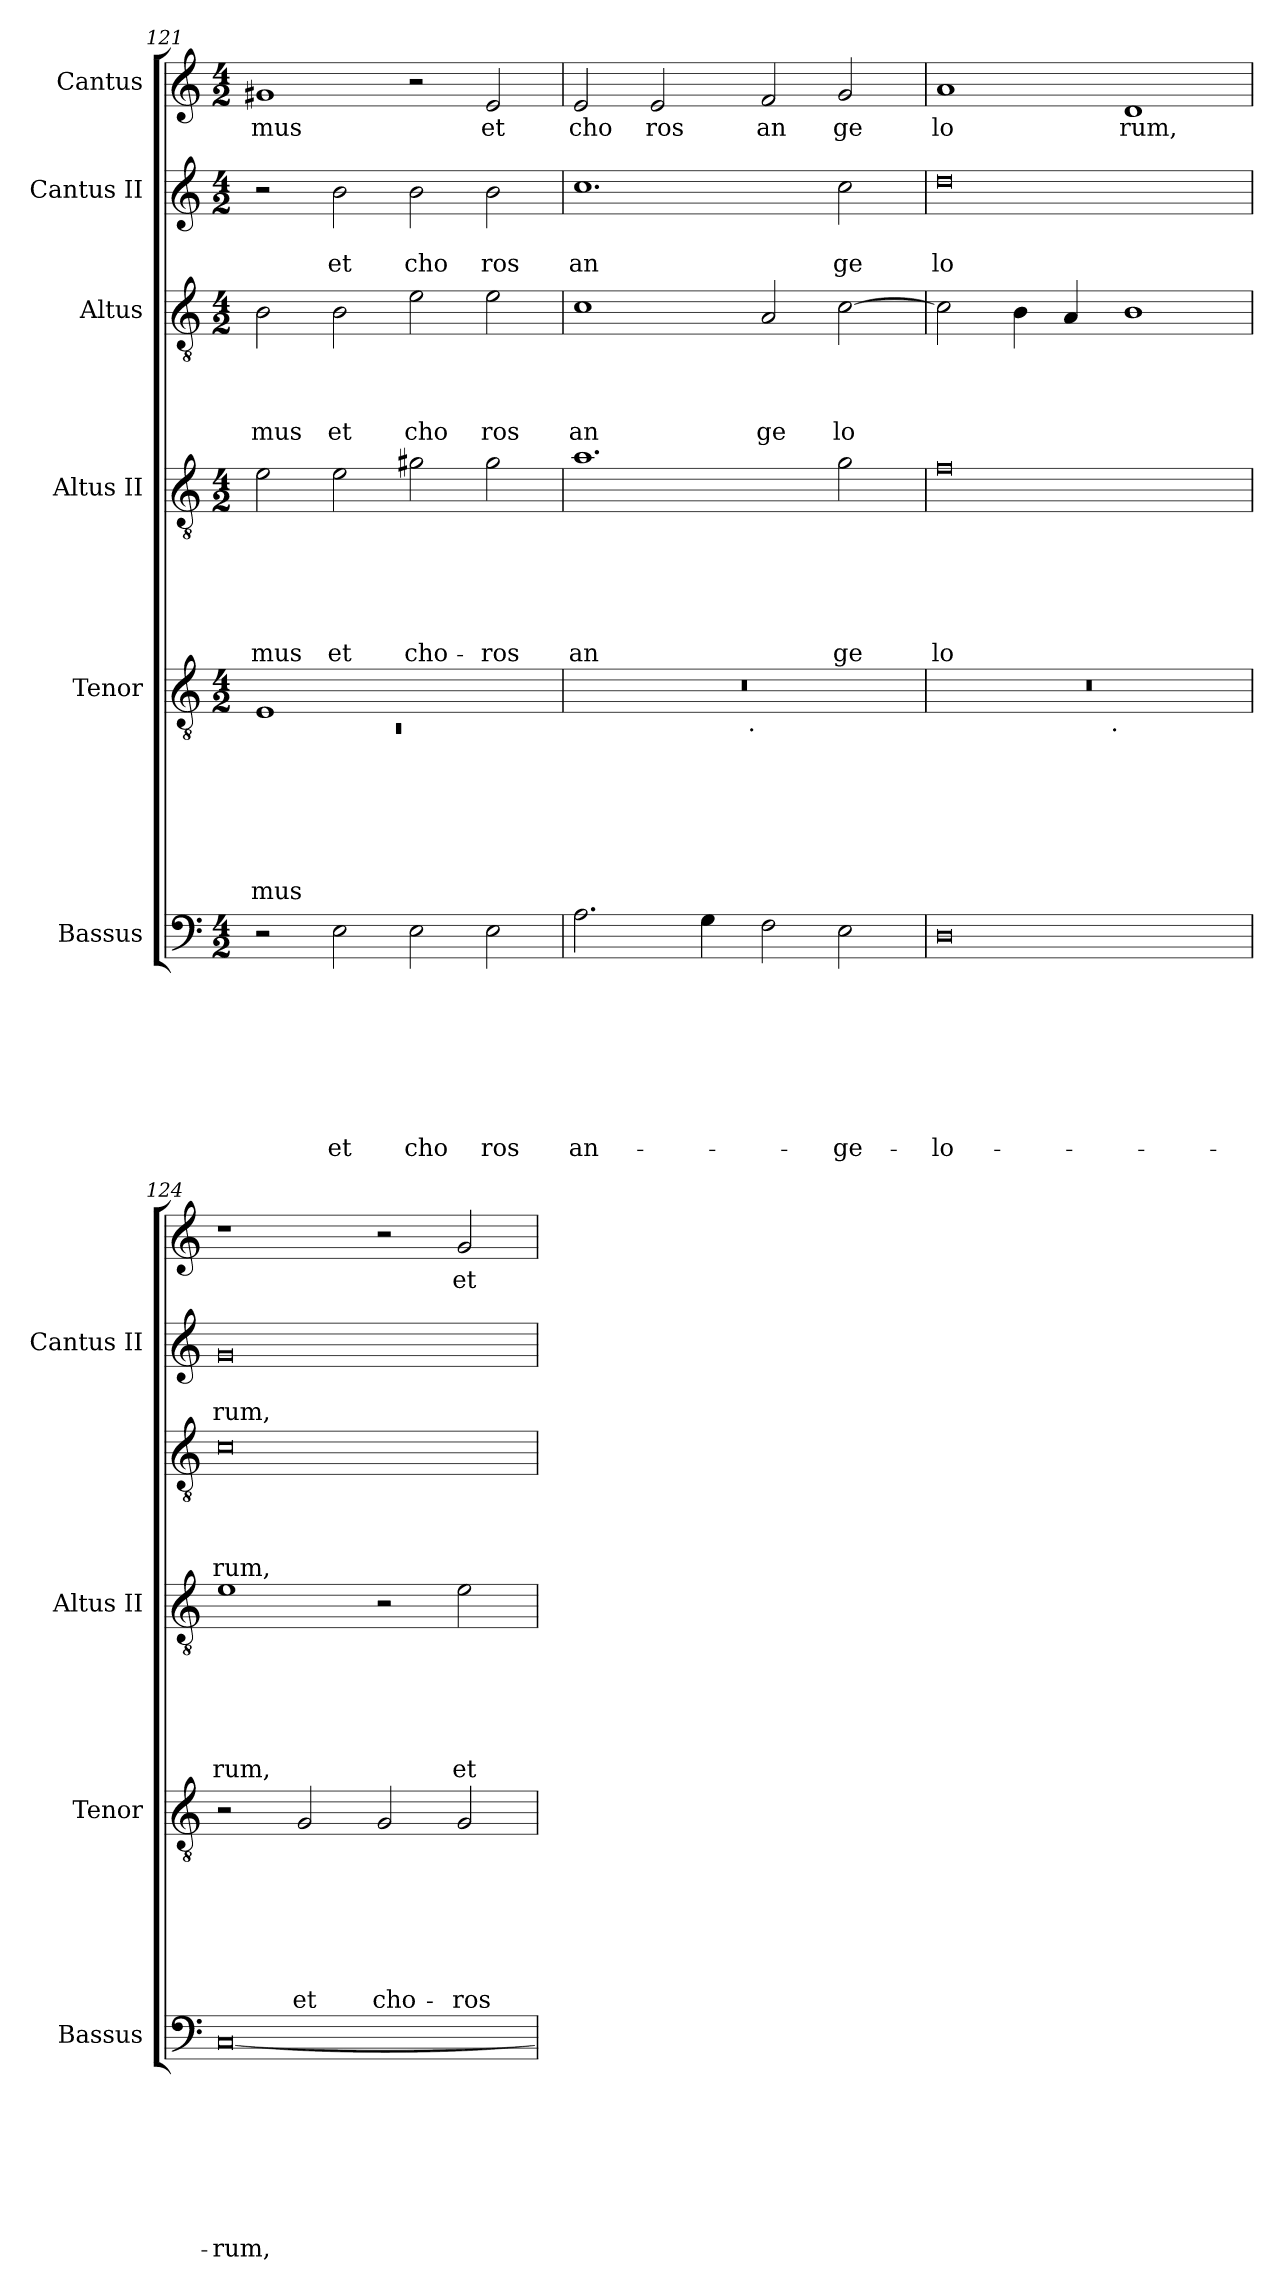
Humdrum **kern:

**kern	**text	**text	**text	**text	**text	**text	**text	**text	**kern	**text	**text	**text	**text	**text	**text	**text	**kern	**text	**text	**text	**text	**text	**text	**kern	**text	**text	**text	**text	**kern	**text	**text	**kern	**text
*part6	*part6	*part6	*part6	*part6	*part6	*part6	*part6	*part6	*part5	*part5	*part5	*part5	*part5	*part5	*part5	*part5	*part4	*part4	*part4	*part4	*part4	*part4	*part4	*part3	*part3	*part3	*part3	*part3	*part2	*part2	*part2	*part1	*part1
*staff6	*staff6	*staff6	*staff6	*staff6	*staff6	*staff6	*staff6	*staff6	*staff5	*staff5	*staff5	*staff5	*staff5	*staff5	*staff5	*staff5	*staff4	*staff4	*staff4	*staff4	*staff4	*staff4	*staff4	*staff3	*staff3	*staff3	*staff3	*staff3	*staff2	*staff2	*staff2	*staff1	*staff1
*I"Bassus	*	*	*	*	*	*	*	*	*I"Tenor	*	*	*	*	*	*	*	*I"Altus II	*	*	*	*	*	*	*I"Altus	*	*	*	*	*I"Cantus II	*	*	*I"Cantus	*
*I'Bassus	*	*	*	*	*	*	*	*	*I'Tenor	*	*	*	*	*	*	*	*I'Altus II	*	*	*	*	*	*	*	*	*	*	*	*I'Cantus II	*	*	*	*
*clefF4	*	*	*	*	*	*	*	*	*clefGv2	*	*	*	*	*	*	*	*clefGv2	*	*	*	*	*	*	*clefGv2	*	*	*	*	*clefG2	*	*	*clefG2	*
*k[]	*	*	*	*	*	*	*	*	*k[]	*	*	*	*	*	*	*	*k[]	*	*	*	*	*	*	*k[]	*	*	*	*	*k[]	*	*	*k[]	*
*C:	*	*	*	*	*	*	*	*	*C:	*	*	*	*	*	*	*	*C:	*	*	*	*	*	*	*C:	*	*	*	*	*C:	*	*	*C:	*
*M4/2	*	*	*	*	*	*	*	*	*M4/2	*	*	*	*	*	*	*	*M4/2	*	*	*	*	*	*	*M4/2	*	*	*	*	*M4/2	*	*	*M4/2	*
=121	=121	=121	=121	=121	=121	=121	=121	=121	=121	=121	=121	=121	=121	=121	=121	=121	=121	=121	=121	=121	=121	=121	=121	=121	=121	=121	=121	=121	=121	=121	=121	=121	=121
*	*	*	*	*	*	*	*	*	*^	*	*	*	*	*	*	*	*	*	*	*	*	*	*	*	*	*	*	*	*	*	*	*	*
!	!	!	!	!	!	!	!	!	!	!LO:N:vis=1	!	!	!	!	!	!	!LO:LY:b	!	!	!	!	!	!	!LO:LY:b	!	!	!	!	!LO:LY:b	!	!	!	!	!LO:LY:b
2r	.	.	.	.	.	.	.	.	1E	0rC	.	.	.	.	.	.	-mus	2e\	.	.	.	.	.	-mus	2B\	.	.	.	mus	2r	.	.	1g#X	mus
!	!	!	!	!	!	!	!	!LO:LY:b	!	!	!	!	!	!	!	!	!	!	!	!	!	!	!	!LO:LY:b	!	!	!	!	!LO:LY:b	!	!	!LO:LY:b	!	!
2E\	.	.	.	.	.	.	.	et	.	.	.	.	.	.	.	.	.	2e\	.	.	.	.	.	et	2B\	.	.	.	et	2b\	.	et	.	.
!	!	!	!	!	!	!	!	!LO:LY:b	!	!	!	!	!	!	!	!	!	!	!	!	!	!	!	!LO:LY:b	!	!	!	!	!LO:LY:b	!	!	!LO:LY:b	!	!
2E\	.	.	.	.	.	.	.	cho	1ryy	.	.	.	.	.	.	.	.	2g#X\	.	.	.	.	.	cho-	2e\	.	.	.	cho	2b\	.	cho	2r	.
!	!	!	!	!	!	!	!	!LO:LY:b	!	!	!	!	!	!	!	!	!	!	!	!	!	!	!	!LO:LY:b	!	!	!	!	!LO:LY:b	!	!	!LO:LY:b	!	!LO:LY:b
2E\	.	.	.	.	.	.	.	ros	.	.	.	.	.	.	.	.	.	2g#\	.	.	.	.	.	-ros	2e\	.	.	.	ros	2b\	.	ros	2e/	et
!!LO:LB:g=z
=122	=122	=122	=122	=122	=122	=122	=122	=122	=122	=122	=122	=122	=122	=122	=122	=122	=122	=122	=122	=122	=122	=122	=122	=122	=122	=122	=122	=122	=122	=122	=122	=122	=122	=122
!	!	!	!	!	!	!	!	!LO:LY:b	!	!	!	!	!	!	!	!	!	!	!	!	!	!	!	!LO:LY:b	!	!	!	!	!LO:LY:b	!	!	!LO:LY:b	!	!LO:LY:b
2.A\	.	.	.	.	.	.	.	an-	0r	2ryy	.	.	.	.	.	.	.	1.a	.	.	.	.	.	an	1c	.	.	.	an	1.cc	.	an	2e/	cho
!	!	!	!	!	!	!	!	!	!	!	!	!	!	!	!	!	!	!	!	!	!	!	!	!	!	!	!	!	!	!	!	!	!	!LO:LY:b
.	.	.	.	.	.	.	.	.	.	4...ryy	.	.	.	.	.	.	.	.	.	.	.	.	.	.	.	.	.	.	.	.	.	.	2e/	ros
4G\	.	.	.	.	.	.	.	.	.	.	.	.	.	.	.	.	.	.	.	.	.	.	.	.	.	.	.	.	.	.	.	.	.	.
!	!	!	!	!	!	!	!	!	!	!LO:TX:b:t=.	!	!	!	!	!	!	!	!	!	!	!	!	!	!	!	!	!	!	!	!	!	!	!	!
.	.	.	.	.	.	.	.	.	.	1ryy	.	.	.	.	.	.	.	.	.	.	.	.	.	.	.	.	.	.	.	.	.	.	.	.
!	!	!	!	!	!	!	!	!	!	!	!	!	!	!	!	!	!	!	!	!	!	!	!	!	!	!	!	!	!LO:LY:b	!	!	!	!	!LO:LY:b
2F\	.	.	.	.	.	.	.	.	.	.	.	.	.	.	.	.	.	.	.	.	.	.	.	.	2A/	.	.	.	ge	.	.	.	2f/	an
!	!	!	!	!	!	!	!	!LO:LY:b	!	!	!	!	!	!	!	!	!	!	!	!	!	!	!	!LO:LY:b	!	!	!	!	!LO:LY:b	!	!	!LO:LY:b	!	!LO:LY:b
2E\	.	.	.	.	.	.	.	-ge-	.	.	.	.	.	.	.	.	.	2g\	.	.	.	.	.	ge	[>2c\	.	.	.	lo	2cc\	.	ge	2g/	ge
.	.	.	.	.	.	.	.	.	.	32ryy	.	.	.	.	.	.	.	.	.	.	.	.	.	.	.	.	.	.	.	.	.	.	.	.
=123	=123	=123	=123	=123	=123	=123	=123	=123	=123	=123	=123	=123	=123	=123	=123	=123	=123	=123	=123	=123	=123	=123	=123	=123	=123	=123	=123	=123	=123	=123	=123	=123	=123	=123
!	!	!	!	!	!	!	!	!LO:LY:b	!	!	!	!	!	!	!	!	!	!	!	!	!	!	!	!LO:LY:b	!	!	!	!	!	!	!	!LO:LY:b	!	!LO:LY:b
0D	.	.	.	.	.	.	.	-lo-	0r	2ryy	.	.	.	.	.	.	.	0f	.	.	.	.	.	lo	2c\]	.	.	.	.	0dd	.	lo	1a	lo
.	.	.	.	.	.	.	.	.	.	4...ryy	.	.	.	.	.	.	.	.	.	.	.	.	.	.	4B\	.	.	.	.	.	.	.	.	.
.	.	.	.	.	.	.	.	.	.	.	.	.	.	.	.	.	.	.	.	.	.	.	.	.	4A/	.	.	.	.	.	.	.	.	.
!	!	!	!	!	!	!	!	!	!	!LO:TX:b:t=.	!	!	!	!	!	!	!	!	!	!	!	!	!	!	!	!	!	!	!	!	!	!	!	!
.	.	.	.	.	.	.	.	.	.	1ryy	.	.	.	.	.	.	.	.	.	.	.	.	.	.	.	.	.	.	.	.	.	.	.	.
!	!	!	!	!	!	!	!	!	!	!	!	!	!	!	!	!	!	!	!	!	!	!	!	!	!	!	!	!	!	!	!	!	!	!LO:LY:b
.	.	.	.	.	.	.	.	.	.	.	.	.	.	.	.	.	.	.	.	.	.	.	.	.	1B	.	.	.	.	.	.	.	1d	rum,
.	.	.	.	.	.	.	.	.	.	32ryy	.	.	.	.	.	.	.	.	.	.	.	.	.	.	.	.	.	.	.	.	.	.	.	.
=124	=124	=124	=124	=124	=124	=124	=124	=124	=124	=124	=124	=124	=124	=124	=124	=124	=124	=124	=124	=124	=124	=124	=124	=124	=124	=124	=124	=124	=124	=124	=124	=124	=124	=124
!	!	!	!	!	!	!	!	!LO:LY:b	!	!	!	!	!	!	!	!	!	!	!	!	!	!	!	!LO:LY:b	!	!	!	!	!LO:LY:b	!	!	!LO:LY:b	!	!
*	*	*	*	*	*	*	*	*	*v	*v	*	*	*	*	*	*	*	*	*	*	*	*	*	*	*	*	*	*	*	*	*	*	*	*
[<0C	.	.	.	.	.	.	.	-rum,	2r	.	.	.	.	.	.	.	1e	.	.	.	.	.	rum,	0c	.	.	.	rum,	0g	.	rum,	1r	.
!	!	!	!	!	!	!	!	!	!	!	!	!	!	!	!	!LO:LY:b	!	!	!	!	!	!	!	!	!	!	!	!	!	!	!	!	!
.	.	.	.	.	.	.	.	.	2G/	.	.	.	.	.	.	et	.	.	.	.	.	.	.	.	.	.	.	.	.	.	.	.	.
!	!	!	!	!	!	!	!	!	!	!	!	!	!	!	!	!LO:LY:b	!	!	!	!	!	!	!	!	!	!	!	!	!	!	!	!	!
.	.	.	.	.	.	.	.	.	2G/	.	.	.	.	.	.	cho-	2r	.	.	.	.	.	.	.	.	.	.	.	.	.	.	2r	.
!	!	!	!	!	!	!	!	!	!	!	!	!	!	!	!	!LO:LY:b	!	!	!	!	!	!	!LO:LY:b	!	!	!	!	!	!	!	!	!	!LO:LY:b
.	.	.	.	.	.	.	.	.	2G/	.	.	.	.	.	.	-ros	2e\	.	.	.	.	.	et	.	.	.	.	.	.	.	.	2g/	et
=	=	=	=	=	=	=	=	=	=	=	=	=	=	=	=	=	=	=	=	=	=	=	=	=	=	=	=	=	=	=	=	=	=
*-	*-	*-	*-	*-	*-	*-	*-	*-	*-	*-	*-	*-	*-	*-	*-	*-	*-	*-	*-	*-	*-	*-	*-	*-	*-	*-	*-	*-	*-	*-	*-	*-	*-
